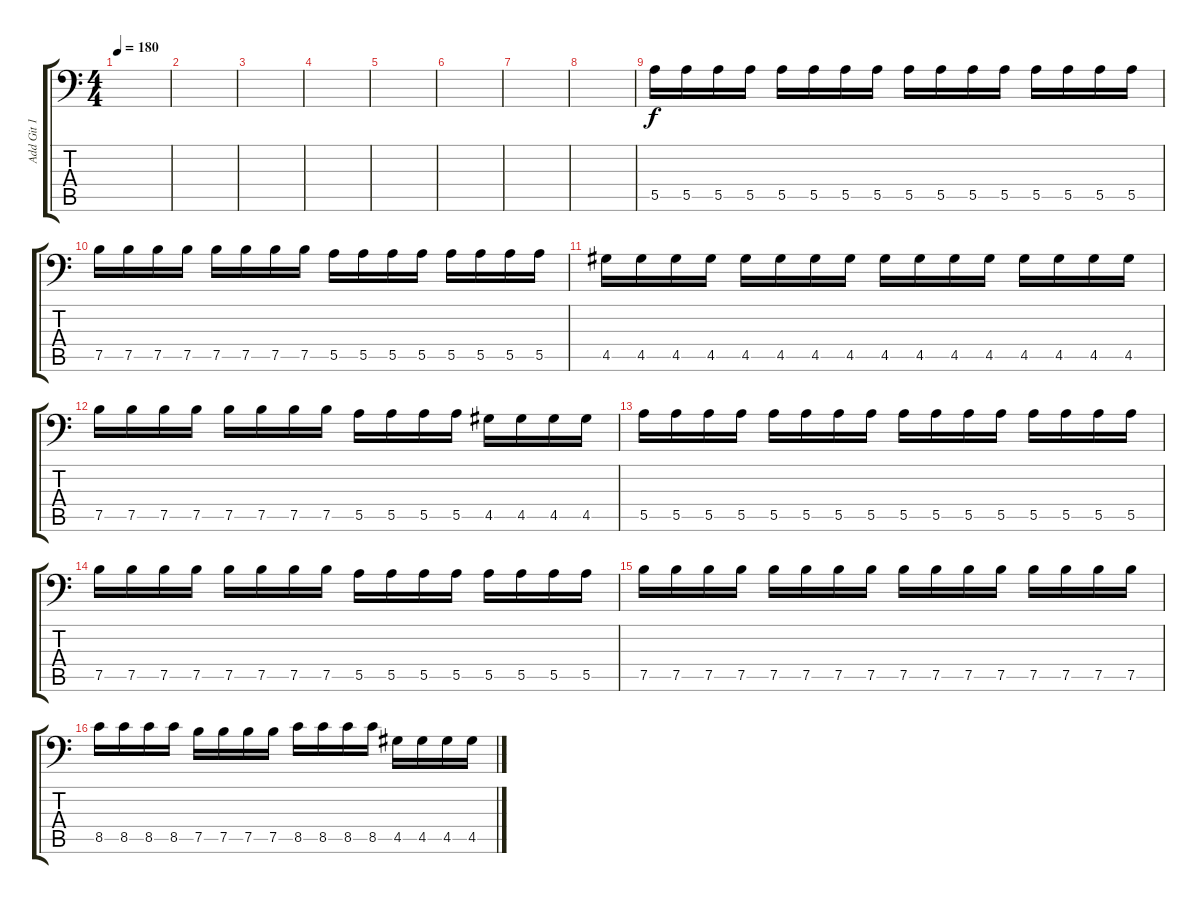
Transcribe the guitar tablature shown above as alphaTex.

\track ("Add Git 1" "Add Git 1") {instrument distortionguitar}
\staff {score tabs}
\tuning (B3 Gb3 D3 A2 E2 A1) {hide}
\ts (4 4)
\tempo 180
\clef f4
\ks c
|
|
|
|
|
|
|
|
5.5.16{volume 13 balance 8} 5.5.16 5.5.16 5.5.16 5.5.16 5.5.16 5.5.16 5.5.16 5.5.16 5.5.16 5.5.16 5.5.16 5.5.16 5.5.16 5.5.16 5.5.16 |
7.5.16 7.5.16 7.5.16 7.5.16 7.5.16 7.5.16 7.5.16 7.5.16 5.5.16 5.5.16 5.5.16 5.5.16 5.5.16 5.5.16 5.5.16 5.5.16 |
4.5.16 4.5.16 4.5.16 4.5.16 4.5.16 4.5.16 4.5.16 4.5.16 4.5.16 4.5.16 4.5.16 4.5.16 4.5.16 4.5.16 4.5.16 4.5.16 |
7.5.16 7.5.16 7.5.16 7.5.16 7.5.16 7.5.16 7.5.16 7.5.16 5.5.16 5.5.16 5.5.16 5.5.16 4.5.16 4.5.16 4.5.16 4.5.16 |
5.5.16 5.5.16 5.5.16 5.5.16 5.5.16 5.5.16 5.5.16 5.5.16 5.5.16 5.5.16 5.5.16 5.5.16 5.5.16 5.5.16 5.5.16 5.5.16 |
7.5.16 7.5.16 7.5.16 7.5.16 7.5.16 7.5.16 7.5.16 7.5.16 5.5.16 5.5.16 5.5.16 5.5.16 5.5.16 5.5.16 5.5.16 5.5.16 |
7.5.16 7.5.16 7.5.16 7.5.16 7.5.16 7.5.16 7.5.16 7.5.16 7.5.16 7.5.16 7.5.16 7.5.16 7.5.16 7.5.16 7.5.16 7.5.16 |
8.5.16 8.5.16 8.5.16 8.5.16 7.5.16 7.5.16 7.5.16 7.5.16 8.5.16 8.5.16 8.5.16 8.5.16 4.5.16 4.5.16 4.5.16 4.5.16
